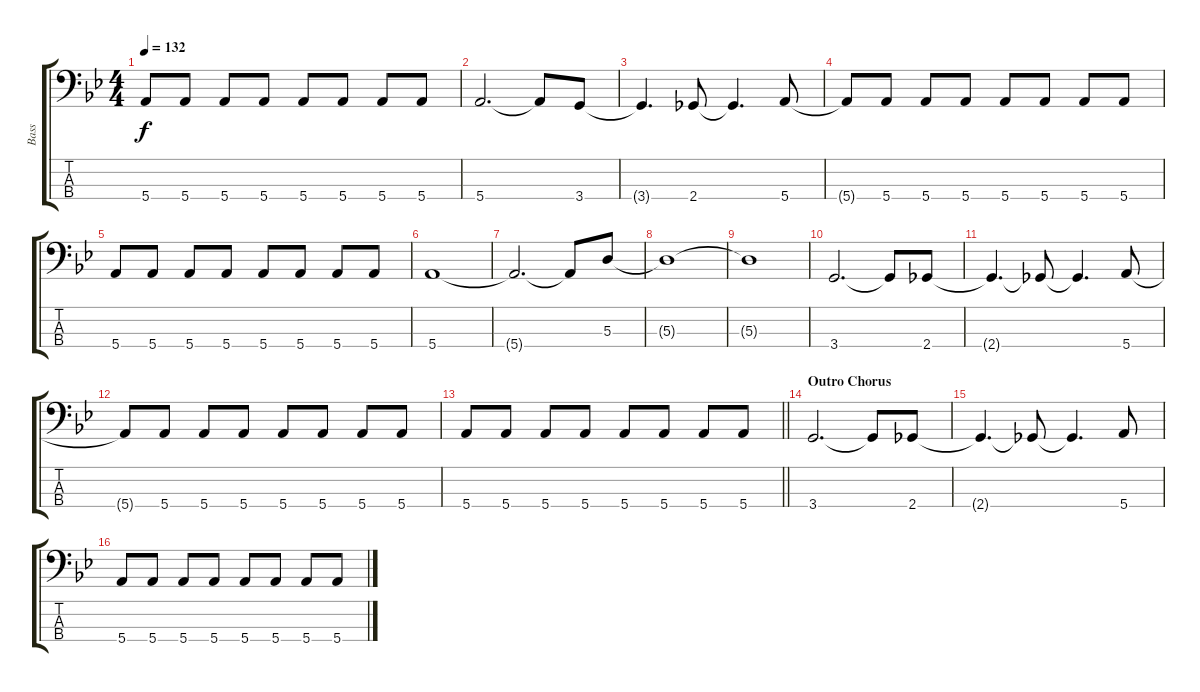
\track ("Bass" "Bass") {instrument electricbassfinger}
\staff {score tabs}
\tuning (G2 D2 A1 E1) {hide}
\ts (4 4)
\tempo 132
\clef f4
\ks bb
5.4.8{dy f} 5.4.8 5.4.8 5.4.8 5.4.8 5.4.8 5.4.8 5.4.8 |
5.4.2{d} 5.4{t}.8 3.4.8 |
3.4{t}.4{d} 2.4.8 2.4{t}.4{d} 5.4.8 |
5.4{t}.8 5.4.8 5.4.8 5.4.8 5.4.8 5.4.8 5.4.8 5.4.8 |
5.4.8 5.4.8 5.4.8 5.4.8 5.4.8 5.4.8 5.4.8 5.4.8 |
5.4.1 |
5.4{t}.2{d} 5.4{t}.8 5.3.8 |
5.3{t}.1 |
5.3{t}.1 |
3.4.2{d} 3.4{t}.8 2.4.8 |
2.4{t}.4{d} 2.4{t}.8 2.4{t}.4{d} 5.4.8 |
5.4{t}.8 5.4.8 5.4.8 5.4.8 5.4.8 5.4.8 5.4.8 5.4.8 |
\barLineRight lightlight
5.4.8 5.4.8 5.4.8 5.4.8 5.4.8 5.4.8 5.4.8 5.4.8 |
\section ("" "Outro Chorus")
3.4.2{d} 3.4{t}.8 2.4.8 |
2.4{t}.4{d} 2.4{t}.8 2.4{t}.4{d} 5.4.8 |
5.4.8 5.4.8 5.4.8 5.4.8 5.4.8 5.4.8 5.4.8 5.4.8
